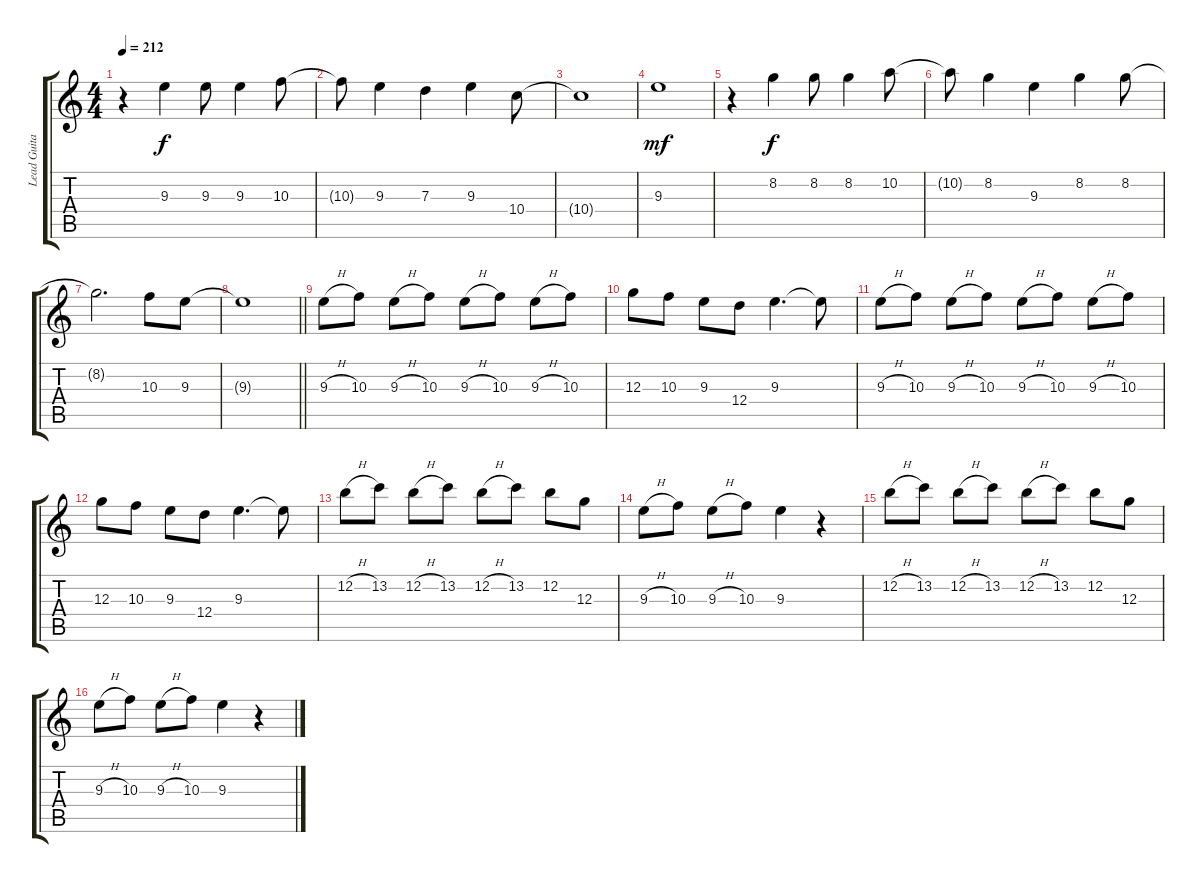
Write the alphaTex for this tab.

\track ("Lead Guitar" "Lead Guita") {instrument overdrivenguitar}
\staff {score tabs}
\tuning (E4 B3 G3 D3 A2 E2) {hide}
\ts (4 4)
\tempo 212
\clef g2
\ks c
r.4{dy f} 9.3.4 9.3.8 9.3.4 10.3.8 |
10.3{t}.8 9.3.4 7.3.4 9.3.4 10.4.8 |
10.4{t}.1 |
9.3.1{dy mf} |
r.4 8.2.4{dy f} 8.2.8 8.2.4 10.2.8 |
10.2{t}.8 8.2.4 9.3.4 8.2.4 8.2.8 |
8.2{t}.2{d} 10.3.8 9.3.8 |
\barLineRight lightlight
9.3{t}.1 |
9.3{h}.8 10.3.8 9.3{h}.8 10.3.8 9.3{h}.8 10.3.8 9.3{h}.8 10.3.8 |
12.3.8 10.3.8 9.3.8 12.4.8 9.3.4{d} 9.3{t}.8 |
9.3{h}.8 10.3.8 9.3{h}.8 10.3.8 9.3{h}.8 10.3.8 9.3{h}.8 10.3.8 |
12.3.8 10.3.8 9.3.8 12.4.8 9.3.4{d} 9.3{t}.8 |
12.2{h}.8 13.2.8 12.2{h}.8 13.2.8 12.2{h}.8 13.2.8 12.2.8 12.3.8 |
9.3{h}.8 10.3.8 9.3{h}.8 10.3.8 9.3.4 r.4 |
12.2{h}.8 13.2.8 12.2{h}.8 13.2.8 12.2{h}.8 13.2.8 12.2.8 12.3.8 |
9.3{h}.8 10.3.8 9.3{h}.8 10.3.8 9.3.4 r.4
